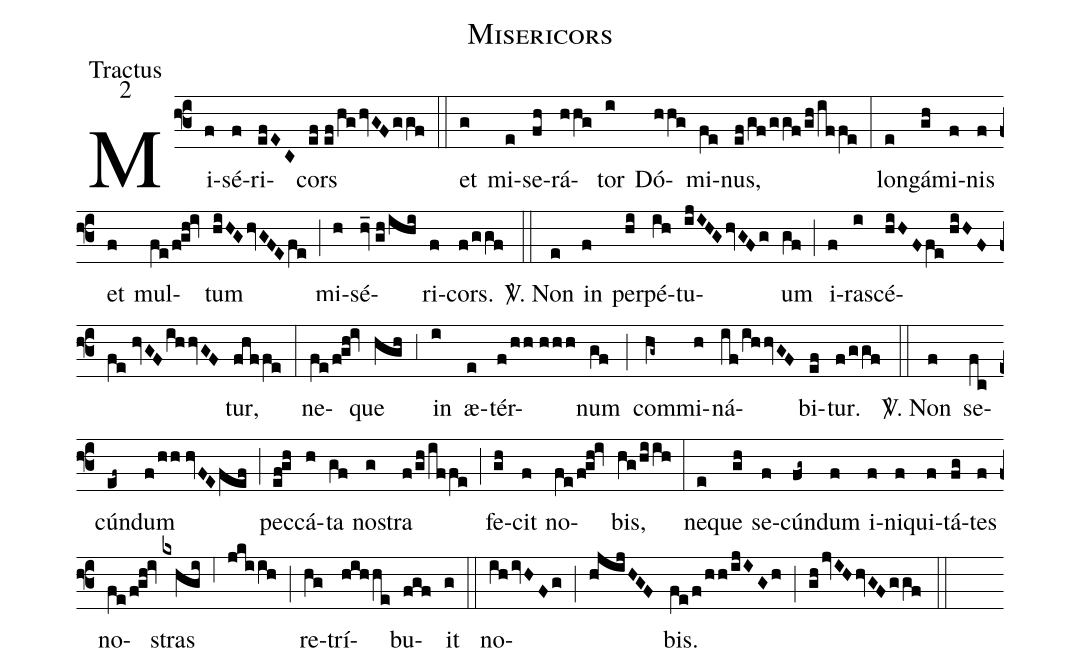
name:Misericors;
office-part:Tractus;
mode:2;
%%
(f3) Mi(f)sé(f)ri(efEC)cors(ef//ef/hg/hvGF/ggf) (::)
et(g) mi(e)se(fh)rá(hhg)tor(i) Dó(hhg)mi(fe)nus,(ef/gf/ggf/gh/iffe) (:)
lon(e)gá(gh)mi(f)nis(f) et(f) mul(fe/f!gh!iv)tum(hiHG/hvGFE/fe) (;) mi(h)sé(hv_//gh/ihi)ri(f)cors.(f/ggf) (::)

<sp>V/</sp>. Non(e) in(f) per(hi)pé(ih)tu(ijIHG/hvGFg)um(gf) (;) i(f)ra(i)scé(hiHF/fe//hiHFfe//hvGF/ihhvGF)tur,(fhffe) (:)
ne(fe/f!gh!iv)que(hgh) (,3) in(i) æ(e)tér(f/hh//hhh)num(gf) (;) com(hg~)mi(h)ná(if/ihhvGF)bi(ef)tur.(f/ggf) (::)

<sp>V/</sp>. Non(f) se(fc)cún(ef~)dum(f/hh//hvFE/fef) (;) pec(ef!gh)cá(h)ta(gf) no(g)stra(f/gh/iffe) (;) fe(gh)cit(f) no(fe/f!gh!iv)bis,(hg/hiih) (:)
ne(e)que(gh) se(f)cún(fg~)dum(f) i(f)ni(f)qui(f)tá(fg)tes(f) no(fe/f!gh!iv)stras(kxhgi) (,6) (jkiih) (;) re(hg)trí(hihhe)bu(fgf)it(g) (::)
no(ih/ivHFg)(;)(hjijHGF)bis.(fe/f/hh/ijIGh) (;) (gh/jvIH/hvGF/ggf) (::)
